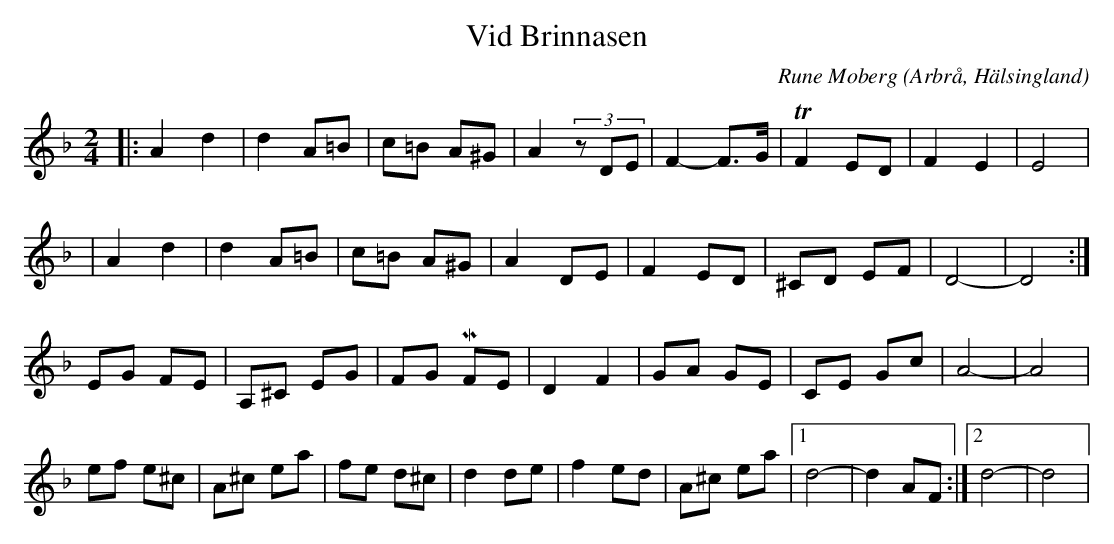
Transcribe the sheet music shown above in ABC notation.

X:1
T:Vid Brinnasen
C: Rune Moberg
O:Arbrå, Hälsingland
M:2/4
L:1/8
K:Dm
|:A2 d2|d2 A=B|c=B A^G|A2 (3zDE| F2-F>G| TF2 ED|F2 E2|E4|
| A2 d2|d2 A=B|c=B A^G|A2 DE|F2 ED|^CD EF|D4-|D4:|
EG FE|A,^C EG|FG MFE|D2 F2|GA GE|CE Gc|A4-|A4|
ef e^c|A^c ea|fe d^c|d2 de|f2 ed|A^c ea|1 d4-|d2 AF:|2 d4-|d4|
